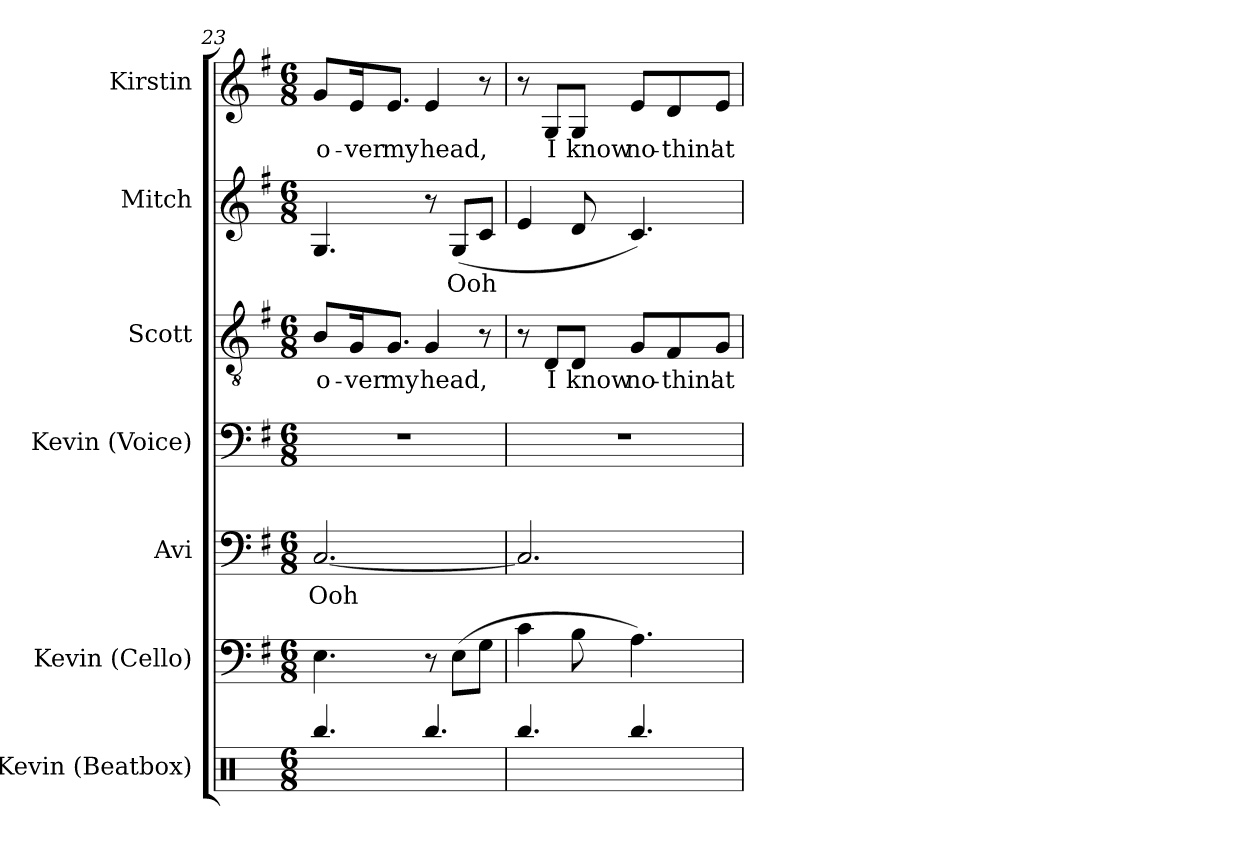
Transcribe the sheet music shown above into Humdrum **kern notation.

**kern	**kern	**kern	**text	**kern	**kern	**text	**kern	**text	**kern	**text
*part7	*part6	*part5	*part5	*part4	*part3	*part3	*part2	*part2	*part1	*part1
*staff7	*staff6	*staff5	*staff5	*staff4	*staff3	*staff3	*staff2	*staff2	*staff1	*staff1
*I"Kevin (Beatbox)	*I"Kevin (Cello)	*I"Avi	*	*I"Kevin (Voice)	*I"Scott	*	*I"Mitch	*	*I"Kirstin	*
*I'Ke. (B)	*I'Ke. (C)	*I'A.	*	*I'Ke. (V)	*I'S.	*	*I'M.	*	*I'Kr.	*
*clefX	*clefF4	*clefF4	*	*clefF4	*clefGv2	*	*clefG2	*	*clefG2	*
*k[]	*k[f#]	*k[f#]	*	*k[f#]	*k[f#]	*	*k[f#]	*	*k[f#]	*
*M6/8	*M6/8	*M6/8	*	*M6/8	*M6/8	*	*M6/8	*	*M6/8	*
=23	=23	=23	=23	=23	=23	=23	=23	=23	=23	=23
4.Rbb/	4.E\	[2.C/	Ooh	2.r	8B/L	o-	4.G/	.	8g/L	o-
.	.	.	.	.	16G/K	-ver	.	.	16e/K	-ver
.	.	.	.	.	8.G/J	my	.	.	8.e/J	my
4.Rbb/	8r	.	.	.	4G/	head,	8r	.	4e/	head,
.	(8E\L	.	.	.	.	.	(8G/L	Ooh	.	.
.	8G\J	.	.	.	8r	.	8c/J	.	8r	.
!!LO:PB:g=z
=24	=24	=24	=24	=24	=24	=24	=24	=24	=24	=24
4.Rbb/	4c\	2.C/]	.	2.r	8r	.	4e/	.	8r	.
.	.	.	.	.	8D/L	I	.	.	8G/L	I
.	8B\	.	.	.	8D/J	know	8d/	.	8G/J	know
4.Rbb/	4.A\)	.	.	.	8G/L	no-	4.c/)	.	8e/L	no-
.	.	.	.	.	8F#/	-thin'	.	.	8d/	-thin'
.	.	.	.	.	8G/J	at	.	.	8e/J	at
=	=	=	=	=	=	=	=	=	=	=
*-	*-	*-	*-	*-	*-	*-	*-	*-	*-	*-
